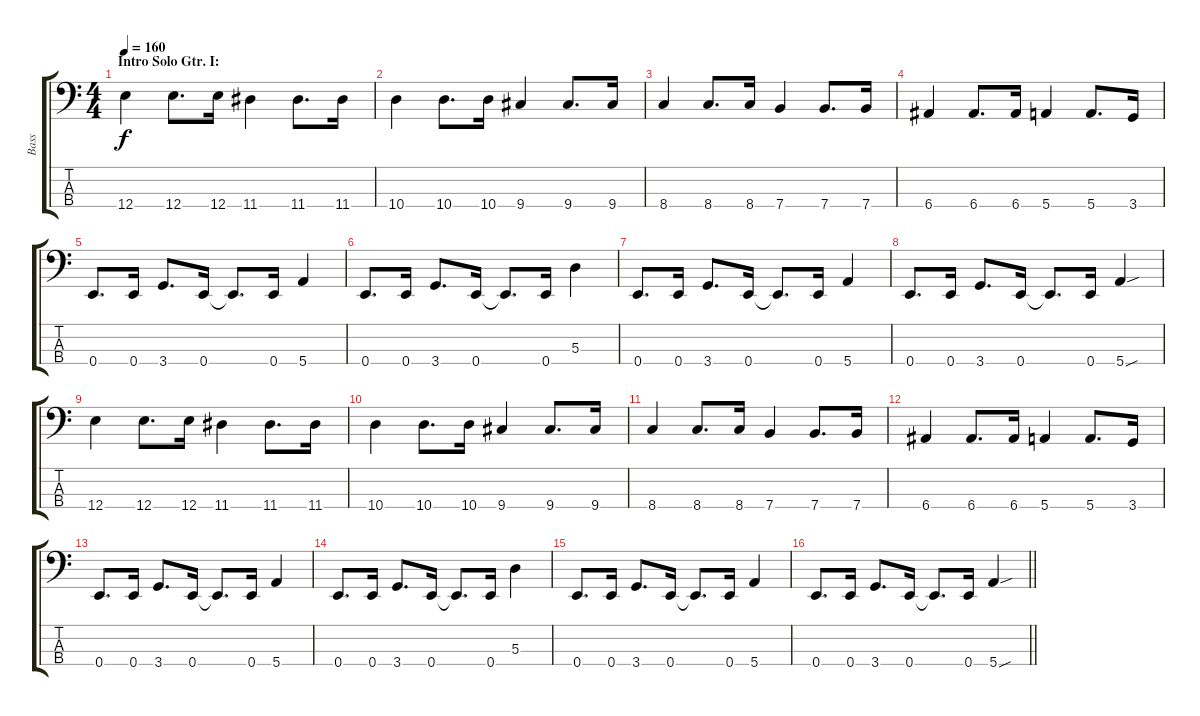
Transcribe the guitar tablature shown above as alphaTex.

\track ("Bass" "Bass") {instrument electricbasspick}
\staff {score tabs}
\tuning (G2 D2 A1 E1) {hide}
\ts (4 4)
\section ("" "Intro Solo Gtr. I:")
\tempo 160
\clef f4
\ks c
12.4.4{dy f instrument electricbasspick} 12.4.8{d} 12.4.16 11.4.4 11.4.8{d} 11.4.16 |
10.4.4 10.4.8{d} 10.4.16 9.4.4 9.4.8{d} 9.4.16 |
8.4.4 8.4.8{d} 8.4.16 7.4.4 7.4.8{d} 7.4.16 |
6.4.4 6.4.8{d} 6.4.16 5.4.4 5.4.8{d} 3.4.16 |
0.4.8{d} 0.4.16 3.4.8{d} 0.4.16 0.4{t}.8{d} 0.4.16 5.4.4 |
0.4.8{d} 0.4.16 3.4.8{d} 0.4.16 0.4{t}.8{d} 0.4.16 5.3.4 |
0.4.8{d} 0.4.16 3.4.8{d} 0.4.16 0.4{t}.8{d} 0.4.16 5.4.4 |
0.4.8{d} 0.4.16 3.4.8{d} 0.4.16 0.4{t}.8{d} 0.4.16 5.4{sou}.4 |
12.4.4 12.4.8{d} 12.4.16 11.4.4 11.4.8{d} 11.4.16 |
10.4.4 10.4.8{d} 10.4.16 9.4.4 9.4.8{d} 9.4.16 |
8.4.4 8.4.8{d} 8.4.16 7.4.4 7.4.8{d} 7.4.16 |
6.4.4 6.4.8{d} 6.4.16 5.4.4 5.4.8{d} 3.4.16 |
0.4.8{d} 0.4.16 3.4.8{d} 0.4.16 0.4{t}.8{d} 0.4.16 5.4.4 |
0.4.8{d} 0.4.16 3.4.8{d} 0.4.16 0.4{t}.8{d} 0.4.16 5.3.4 |
0.4.8{d} 0.4.16 3.4.8{d} 0.4.16 0.4{t}.8{d} 0.4.16 5.4.4 |
\barLineRight lightlight
0.4.8{d} 0.4.16 3.4.8{d} 0.4.16 0.4{t}.8{d} 0.4.16 5.4{sou}.4
